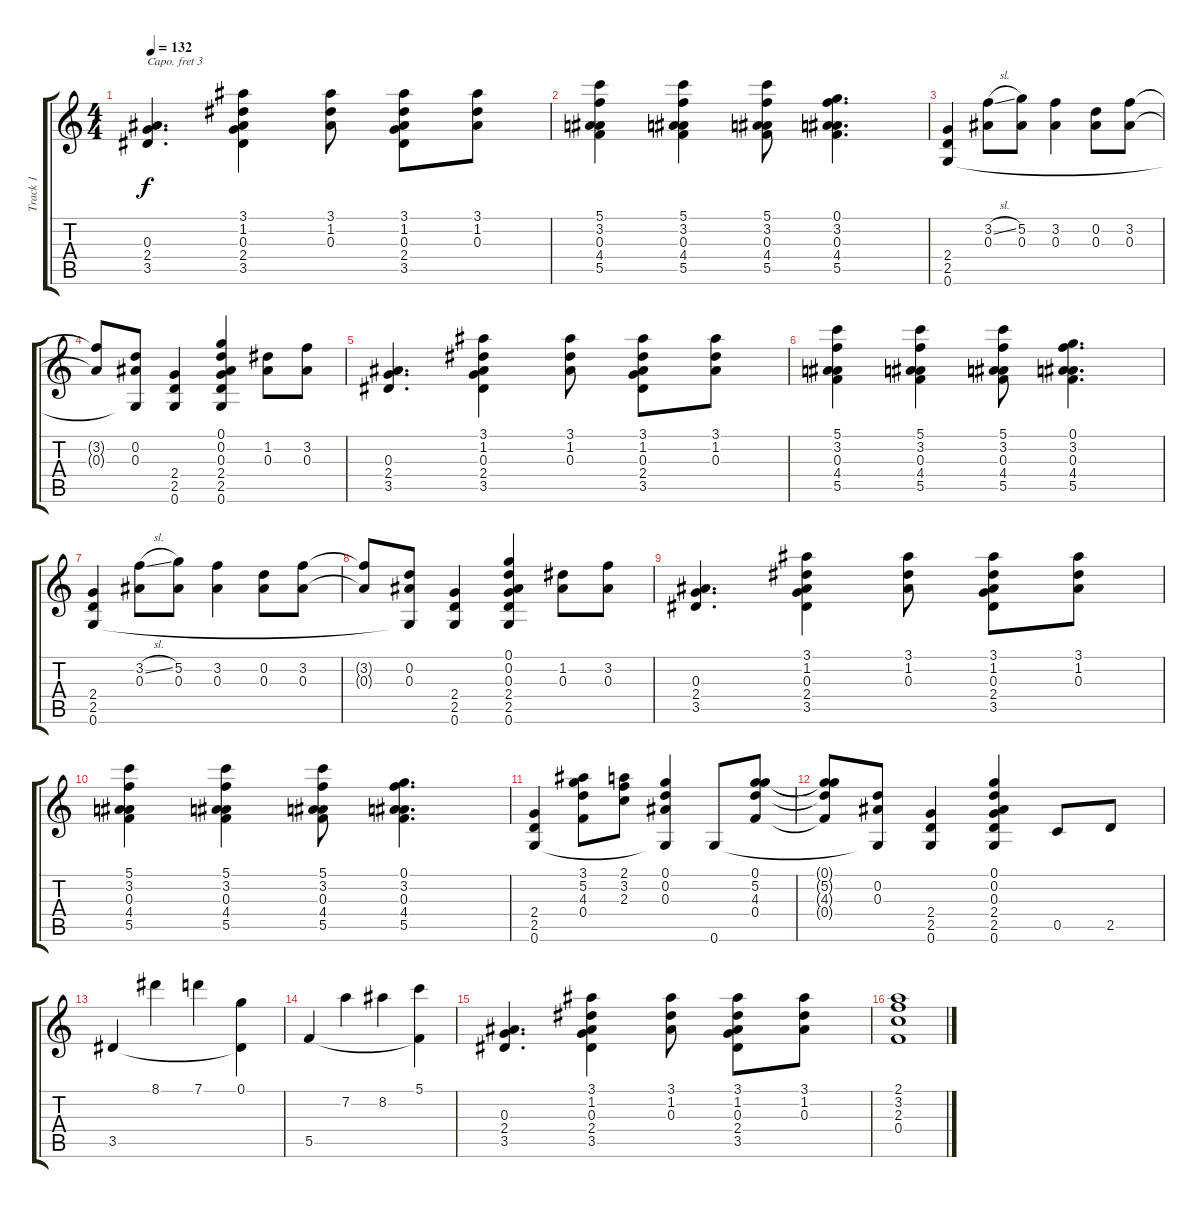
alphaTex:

\track ("Track 1" "Track 1") {instrument acousticguitarnylon}
\staff {score tabs}
\capo 3
\tuning (E4 B3 G3 D3 A2 E2) {hide}
\ts (4 4)
\tempo 132
\clef g2
\ks c
(0.3 2.4 3.5).4{d dy f} (3.1 1.2 0.3 2.4 3.5).4 (3.1 1.2 0.3).8 (3.1 1.2 0.3 2.4 3.5).8 (3.1 1.2 0.3).8 |
(5.1 3.2 0.3 4.4 5.5).4 (5.1 3.2 0.3 4.4 5.5).4 (5.1 3.2 0.3 4.4 5.5).8 (0.1 3.2 0.3 4.4 5.5).4{d} |
(2.4 2.5 0.6).4 (3.2{sl} 0.3).8 (5.2 0.3).8 (3.2 0.3).4 (0.2 0.3).8 (3.2 0.3).8 |
(3.2{t} 0.3{t}).8 (0.2 0.3 0.6{t}).8 (2.4 2.5 0.6).4 (0.1 0.2 0.3 2.4 2.5 0.6).4 (1.2 0.3).8 (3.2 0.3).8 |
(0.3 2.4 3.5).4{d} (3.1 1.2 0.3 2.4 3.5).4 (3.1 1.2 0.3).8 (3.1 1.2 0.3 2.4 3.5).8 (3.1 1.2 0.3).8 |
(5.1 3.2 0.3 4.4 5.5).4 (5.1 3.2 0.3 4.4 5.5).4 (5.1 3.2 0.3 4.4 5.5).8 (0.1 3.2 0.3 4.4 5.5).4{d} |
(2.4 2.5 0.6).4 (3.2{sl} 0.3).8 (5.2 0.3).8 (3.2 0.3).4 (0.2 0.3).8 (3.2 0.3).8 |
(3.2{t} 0.3{t}).8 (0.2 0.3 0.6{t}).8 (2.4 2.5 0.6).4 (0.1 0.2 0.3 2.4 2.5 0.6).4 (1.2 0.3).8 (3.2 0.3).8 |
(0.3 2.4 3.5).4{d} (3.1 1.2 0.3 2.4 3.5).4 (3.1 1.2 0.3).8 (3.1 1.2 0.3 2.4 3.5).8 (3.1 1.2 0.3).8 |
(5.1 3.2 0.3 4.4 5.5).4 (5.1 3.2 0.3 4.4 5.5).4 (5.1 3.2 0.3 4.4 5.5).8 (0.1 3.2 0.3 4.4 5.5).4{d} |
(2.4 2.5 0.6).4 (3.1 5.2 4.3 0.4).8 (2.1 3.2 2.3).8 (0.1 0.2 0.3 0.6{t}).4 0.6.8 (0.1 5.2 4.3 0.4).8 |
(0.1{t} 5.2{t} 4.3{t} 0.4{t}).8 (0.2 0.3 0.6{t}).8 (2.4 2.5 0.6).4 (0.1 0.2 0.3 2.4 2.5 0.6).4 0.5.8 2.5.8 |
3.5.4 8.1.4 7.1.4 (0.1 3.5{t}).4 |
5.5.4 7.2.4 8.2.4 (5.1 5.5{t}).4 |
(0.3 2.4 3.5).4{d} (3.1 1.2 0.3 2.4 3.5).4 (3.1 1.2 0.3).8 (3.1 1.2 0.3 2.4 3.5).8 (3.1 1.2 0.3).8 |
(2.1 3.2 2.3 0.4).1
